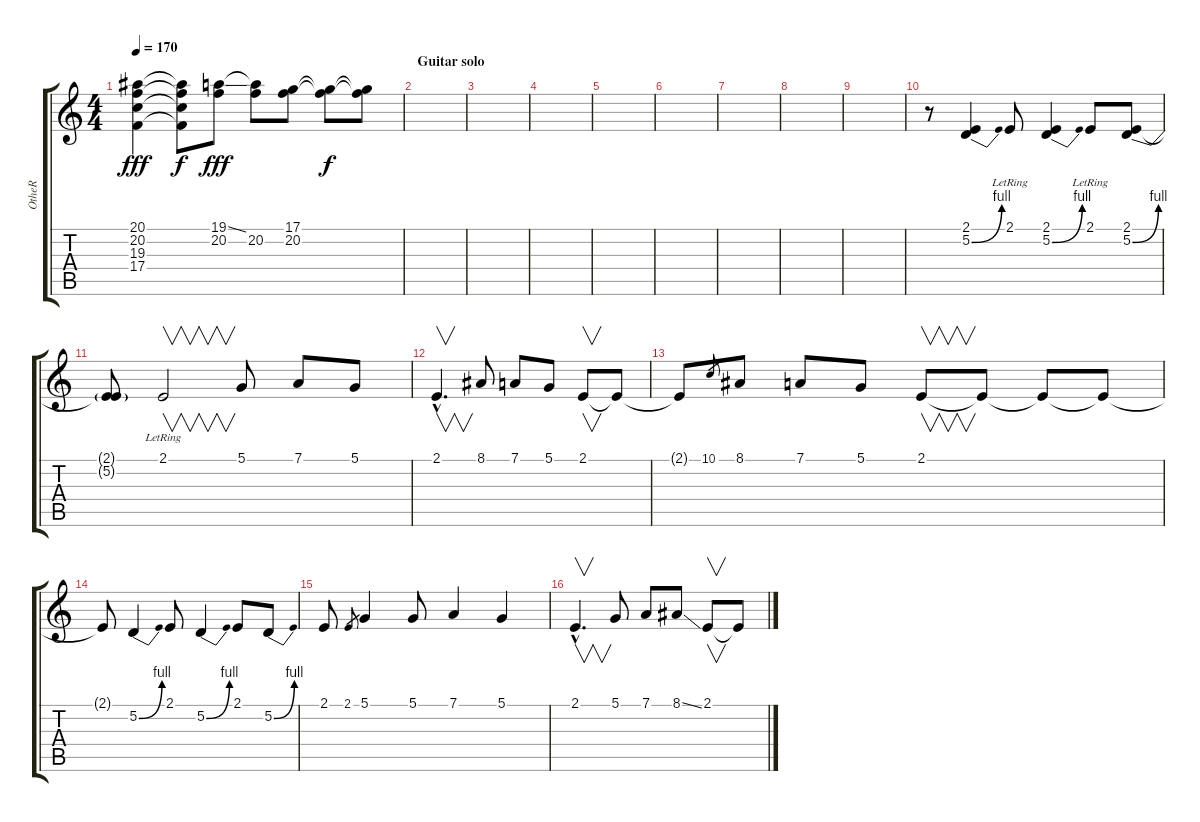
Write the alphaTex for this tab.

\track ("OtheR" "OtheR") {instrument acousticgrandpiano}
\staff {score tabs}
\tuning (D4 A3 F3 C3 G2 C2) {hide}
\ts (4 4)
\tempo 170
\clef g2
\ks c
(20.1 20.2 19.3 17.4).4{dy fff} (20.1{t} 20.2{t} 19.3{t} 17.4{t}).8{dy f} (19.1{ss} 20.2).8{dy fff} (19.1{t} 20.2).8 (17.1 20.2).8 (17.1{t} 20.2{t}).8{dy f} (17.1{t} 20.2{t}).8 |
\section ("" "Guitar solo")
|
|
|
|
|
|
|
|
r.8 (2.1 5.2{be (bend 0 0 60 4)}).4{volume 12 instrument overdrivenguitar} 2.1{lr}.8 (2.1 5.2{be (bend 0 0 60 4)}).4 2.1{lr}.8 (2.1 5.2{be (bend 0 0 60 4)}).8 |
(2.1{t} 5.2{t}).8 2.1{lr}.2{v} 5.1.8 7.1.8 5.1.8 |
2.1{hac}.4{v d} 8.1.8 7.1.8 5.1.8 2.1.8{v} 2.1{t}.8 |
2.1{t}.8 10.1.8{gr} 8.1.8 7.1.8 5.1.8 2.1.8{v} 2.1{t}.8 2.1{t}.8 2.1{t}.8 |
2.1{t}.8 5.2{be (bend 0 0 60 4)}.4 2.1.8 5.2{be (bend 0 0 60 4)}.4 2.1.8 5.2{be (bend 0 0 60 4)}.8 |
2.1.8 2.1.8{gr} 5.1.4 5.1.8 7.1.4 5.1.4 |
2.1{hac}.4{v d} 5.1.8 7.1.8 8.1{ss}.8 2.1.8{v} 2.1{t}.8
